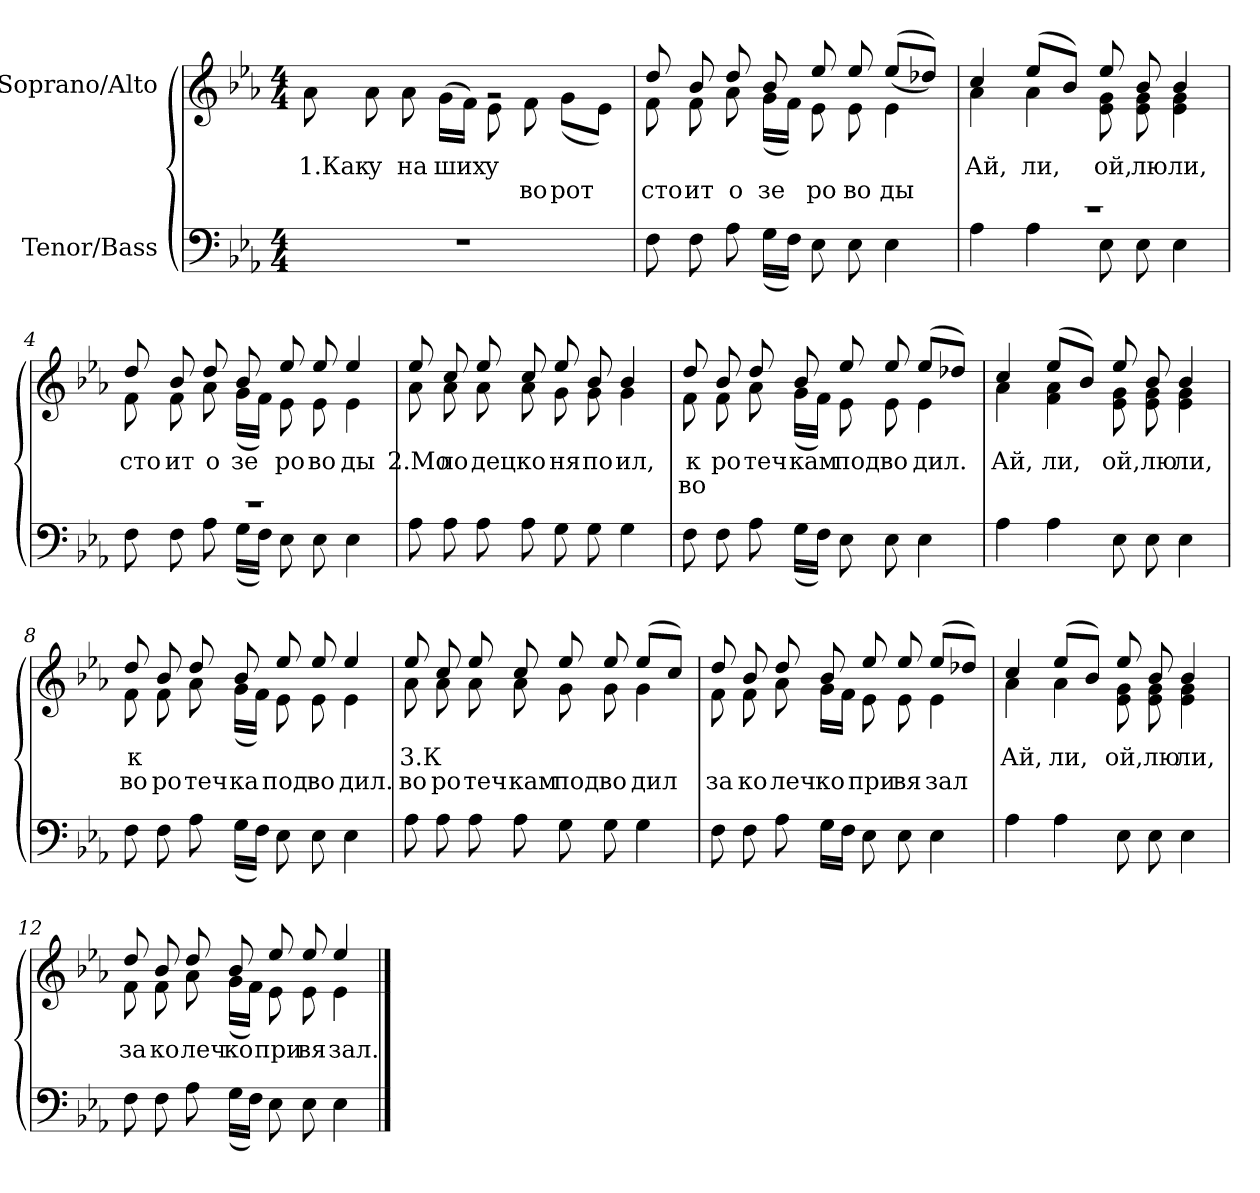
**kern	**kern	**text	**text
*part2	*part1	*part1	*part1
*staff2	*staff1	*staff1	*staff1
*I"Tenor/Bass	*I"Soprano/Alto	*	*
*clefF4	*clefG2	*	*
*k[b-e-a-]	*k[b-e-a-]	*	*
*M4/4	*M4/4	*	*
*MM100	*MM100	*	*
=1	=1	=1	=1
*	*^	*	*
1r	8ryy	8a-\	1.Как	.
.	8ryy	8a-\	у	.
.	4ryy	8a-\	на	.
.	.	(16g\LL	ших	.
.	.	16f\JJ)	.	.
.	2rg	8e-\	у	.
.	.	8f\	.	во
.	.	(8g\L	.	рот
.	.	8e-\J)	.	.
=2	=2	=2	=2	=2
*^	*	*	*	*
1ryy	8F\	8dd/	8f\	.	-сто
.	8F\	8b-/	8f\	.	ит
.	8A-\	8dd/	8a-\	.	о
.	(16G\LL	8b-/	(16g\LL	.	зе
.	16F\JJ)	.	16f\JJ)	.	.
.	8E-\	8ee-/	8e-\	.	ро
.	8E-\	8ee-/	8e-\	.	во
.	4E-\	((8ee-/L	4e-\	.	ды
.	.	8dd-X/J))	.	.	.
!!LO:LB:g=z	!!
=3	=3	=3	=3	=3	=3
1r	4A-\	4cc/	4a-\	Ай,	.
.	4A-\	(8ee-/L	4a-\	ли,	.
.	.	8b-/J)	.	.	.
.	8E-\	8ee-/	8e-\ 8g\	ой,	.
.	8E-\	8b-/	8e-\ 8g\	лю	.
.	4E-\	4b-/	4e-\ 4g\	ли,	.
=4	=4	=4	=4	=4	=4
1r	8F\	8dd/	8f\	сто	.
.	8F\	8b-/	8f\	ит	.
.	8A-\	8dd/	8a-\	о	.
.	(16G\LL	8b-/	(16g\LL	зе	.
.	16F\JJ)	.	16f\JJ)	.	.
.	8E-\	8ee-/	8e-\	ро	.
.	8E-\	8ee-/	8e-\	во	.
.	4E-\	4ee-/	4e-\	ды	.
!!LO:LB:g=z	!!
=5	=5	=5	=5	=5	=5
1ryy	8A-\	8ee-/	8a-\	2.Мо	.
.	8A-\	8cc/	8a-\	ло	.
.	8A-\	8ee-/	8a-\	дец	.
.	8A-\	8cc/	8a-\	ко	.
.	8G\	8ee-/	8g\	ня	.
.	8G\	8b-/	8g\	по	.
.	4G\	4b-/	4g\	ил,	.
=6	=6	=6	=6	=6	=6
1ryy	8F\	8dd/	8f\	к	во
.	8F\	8b-/	8f\	ро	.
.	8A-\	8dd/	8a-\	теч	.
.	(16G\LL	8b-/	(16g\LL	кам	.
.	16F\JJ)	.	16f\JJ)	.	.
.	8E-\	8ee-/	8e-\	под	.
.	8E-\	8ee-/	8e-\	во	.
.	4E-\	(8ee-/L	4e-\	дил.	.
.	.	8dd-X/J)	.	.	.
!!LO:LB:g=z	!!
=7	=7	=7	=7	=7	=7
1ryy	4A-\	4cc/	4a-\	Ай,	.
.	4A-\	(8ee-/L	4f\ 4a-\	ли,	.
.	.	8b-/J)	.	.	.
.	8E-\	8ee-/	8e-\ 8g\	ой,	.
.	8E-\	8b-/	8e-\ 8g\	лю	.
.	4E-\	4b-/	4e-\ 4g\	ли,	.
=8	=8	=8	=8	=8	=8
1ryy	8F\	8dd/	8f\	к	во
.	8F\	8b-/	8f\	.	ро
.	8A-\	8dd/	8a-\	.	теч
.	(16G\LL	8b-/	(16g\LL	.	ка
.	16F\JJ)	.	16f\JJ)	.	.
.	8E-\	8ee-/	8e-\	.	под
.	8E-\	8ee-/	8e-\	.	во
.	4E-\	4ee-/	4e-\	.	дил.
!!LO:LB:g=z	!!
=9	=9	=9	=9	=9	=9
1ryy	8A-\	8ee-/	8a-\	3.К	во
.	8A-\	8cc/	8a-\	.	ро
.	8A-\	8ee-/	8a-\	.	теч
.	8A-\	8cc/	8a-\	.	кам
.	8G\	8ee-/	8g\	.	под
.	8G\	8ee-/	8g\	.	во
.	4G\	(8ee-/L	4g\	.	дил
.	.	8cc/J)	.	.	.
=10	=10	=10	=10	=10	=10
1ryy	8F\	8dd/	8f\	.	за
.	8F\	8b-/	8f\	.	ко
.	8A-\	8dd/	8a-\	.	леч
.	16G\LL	8b-/	16g\LL	.	ко
.	16F\JJ	.	16f\JJ	.	.
.	8E-\	8ee-/	8e-\	.	при
.	8E-\	8ee-/	8e-\	.	вя
.	4E-\	(8ee-/L	4e-\	.	зал
.	.	8dd-X/J)	.	.	.
!!LO:PB:g=z	!!
=11	=11	=11	=11	=11	=11
1ryy	4A-\	4cc/	4a-\	Ай,	.
.	4A-\	(8ee-/L	4a-\	ли,	.
.	.	8b-/J)	.	.	.
.	8E-\	8ee-/	8e-\ 8g\	ой,	.
.	8E-\	8b-/	8e-\ 8g\	лю	.
.	4E-\	4b-/	4e-\ 4g\	ли,	.
=12	=12	=12	=12	=12	=12
1ryy	8F\	8dd/	8f\	за	.
.	8F\	8b-/	8f\	ко	.
.	8A-\	8dd/	8a-\	леч	.
.	(16G\LL	8b-/	(16g\LL	ко	.
.	16F\JJ)	.	16f\JJ)	.	.
.	8E-\	8ee-/	8e-\	при	.
.	8E-\	8ee-/	8e-\	вя	.
.	4E-\	4ee-/	4e-\	зал.	.
*v	*v	*	*	*	*
*	*v	*v	*	*
==	==	==	==
*-	*-	*-	*-
